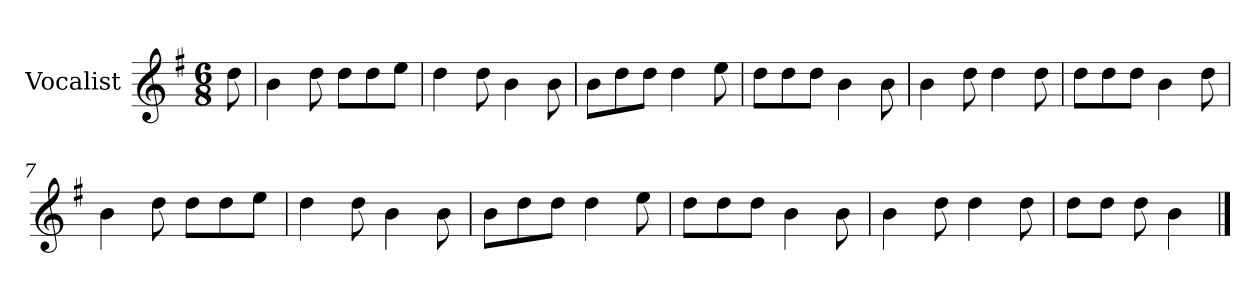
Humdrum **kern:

**kern
*part1
*staff1
*I"Vocalist
*k[f#]
*G:
*M6/8
=
8dd
=1
4b
8dd
8ddL
8dd
8eeJ
=2
4dd
8dd
4b
8b
=3
8bL
8dd
8ddJ
4dd
8ee
=4
8ddL
8dd
8ddJ
4b
8b
=5
4b
8dd
4dd
8dd
=6
8ddL
8dd
8ddJ
4b
8dd
=7
4b
8dd
8ddL
8dd
8eeJ
=8
4dd
8dd
4b
8b
=9
8bL
8dd
8ddJ
4dd
8ee
=10
8ddL
8dd
8ddJ
4b
8b
=11
4b
8dd
4dd
8dd
=12
8ddL
8ddJ
8dd
4b
==
*-
